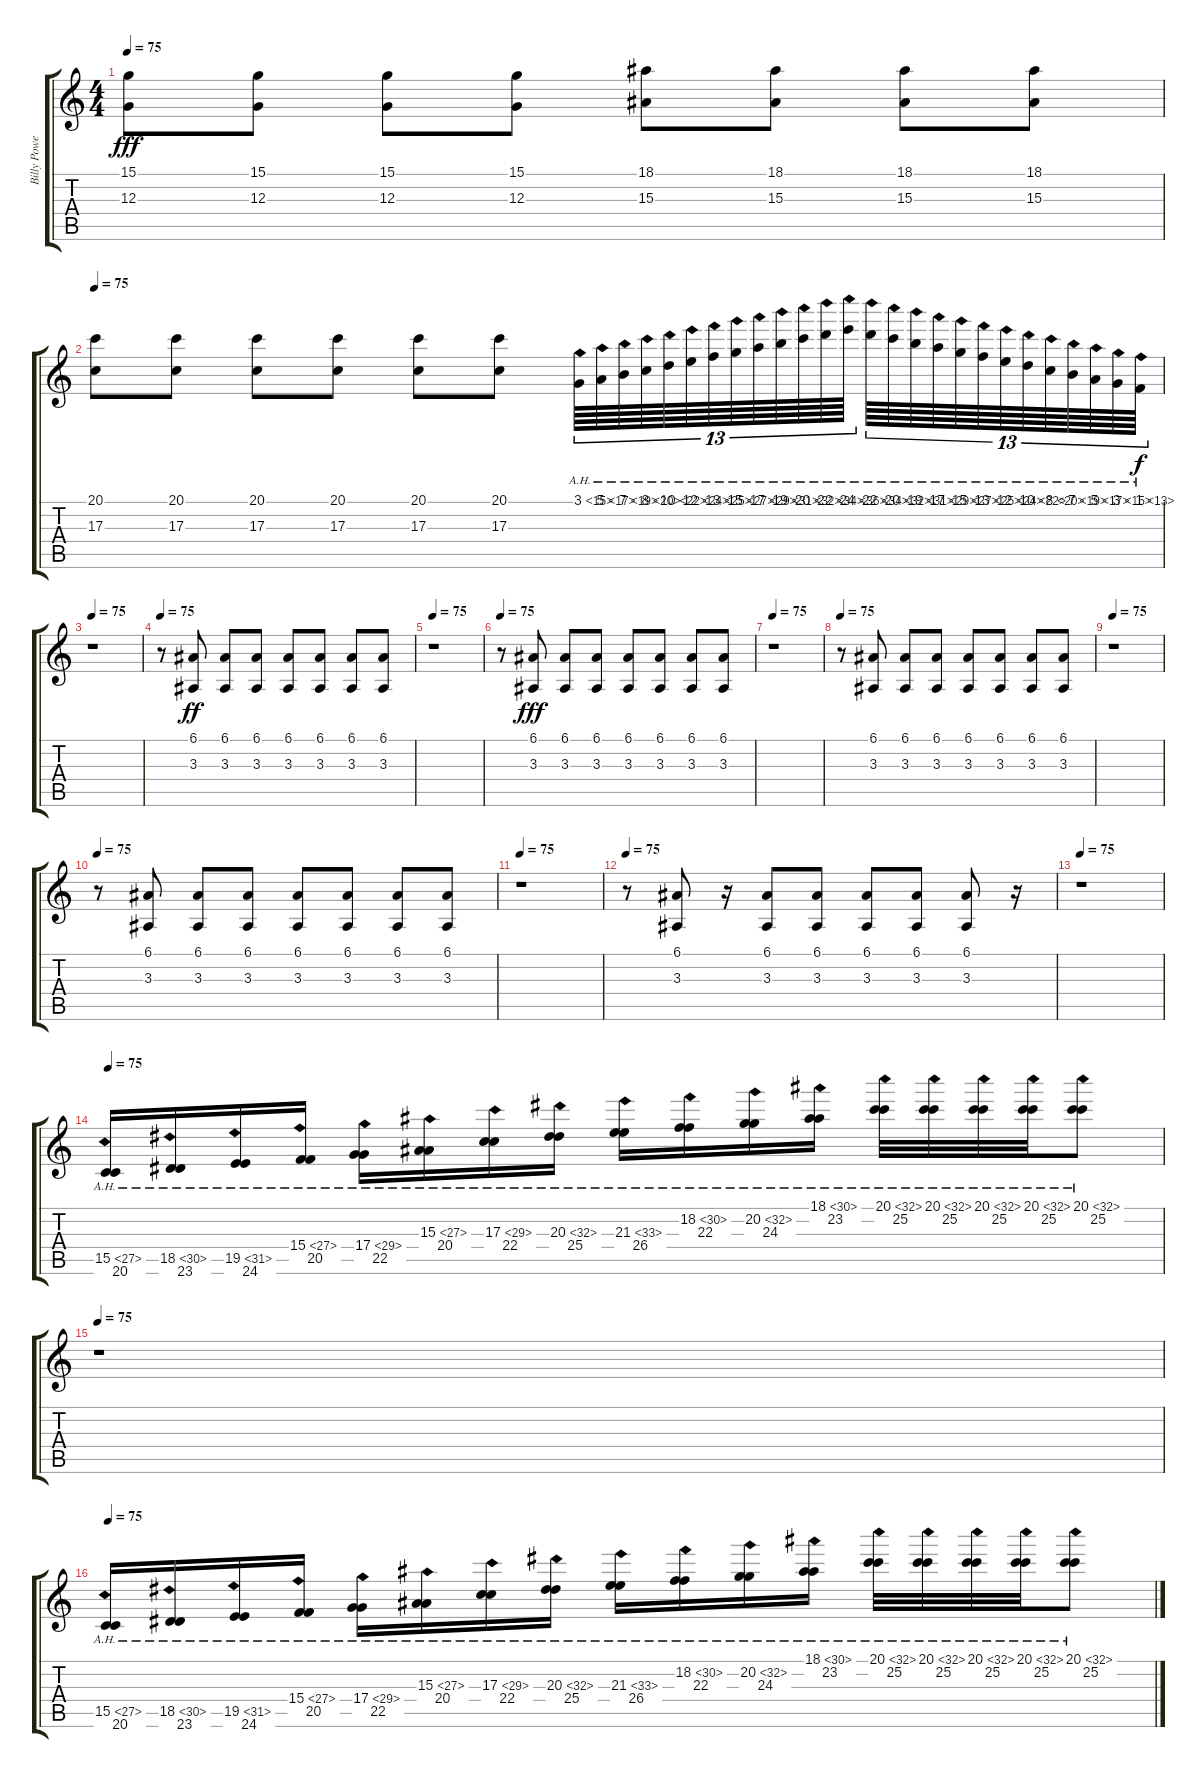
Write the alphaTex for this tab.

\track ("Billy Powell (keyboard right hand)" "Billy Powe") {instrument acousticgrandpiano}
\staff {score tabs}
\tuning (E4 B3 G3 D3 A2 E2) {hide}
\ts (4 4)
\tempo 75
\clef g2
\ks c
(15.1 12.3).8{dy fff} (15.1 12.3).8 (15.1 12.3).8 (15.1 12.3).8 (18.1 15.3).8 (18.1 15.3).8 (18.1 15.3).8 (18.1 15.3).8 |
\tempo 75
(20.1 17.3).8 (20.1 17.3).8 (20.1 17.3).8 (20.1 17.3).8 (20.1 17.3).8 (20.1 17.3).8 3.1{ah 12}.64{tu (13 8)} 5.1{ah 12}.64{tu (13 8)} 7.1{ah 12}.64{tu (13 8)} 8.1{ah 12}.64{tu (13 8)} 10.1{ah 12}.64{tu (13 8)} 12.1{ah 12}.64{tu (13 8)} 13.1{ah 12}.64{tu (13 8)} 15.1{ah 12}.64{tu (13 8)} 17.1{ah 12}.64{tu (13 8)} 19.1{ah 12}.64{tu (13 8)} 20.1{ah 12}.64{tu (13 8)} 22.1{ah 12}.64{tu (13 8)} 24.1{ah 12}.64{tu (13 8) beam splitsecondary} 22.1{ah 12}.64{tu (13 8)} 20.1{ah 12}.64{tu (13 8)} 19.1{ah 12}.64{tu (13 8)} 17.1{ah 12}.64{tu (13 8)} 15.1{ah 12}.64{tu (13 8)} 13.1{ah 12}.64{tu (13 8)} 12.1{ah 12}.64{tu (13 8)} 10.1{ah 12}.64{tu (13 8)} 8.1{ah 12}.64{tu (13 8)} 7.1{ah 12}.64{tu (13 8)} 5.1{ah 12}.64{tu (13 8)} 3.1{ah 12}.64{tu (13 8)} 1.1{ah 12}.64{tu (13 8) dy f} |
\tempo 75
r.1 |
\tempo 75
r.8 (6.1 3.3).8{dy ff} (6.1 3.3).8 (6.1 3.3).8 (6.1 3.3).8 (6.1 3.3).8 (6.1 3.3).8 (6.1 3.3).8 |
\tempo 75
r.1 |
\tempo 75
r.8 (6.1 3.3).8{dy fff} (6.1 3.3).8 (6.1 3.3).8 (6.1 3.3).8 (6.1 3.3).8 (6.1 3.3).8 (6.1 3.3).8 |
\tempo 75
r.1 |
\tempo 75
r.8 (6.1 3.3).8 (6.1 3.3).8 (6.1 3.3).8 (6.1 3.3).8 (6.1 3.3).8 (6.1 3.3).8 (6.1 3.3).8 |
\tempo 75
r.1 |
\tempo 75
r.8 (6.1 3.3).8 (6.1 3.3).8 (6.1 3.3).8 (6.1 3.3).8 (6.1 3.3).8 (6.1 3.3).8 (6.1 3.3).8 |
\tempo 75
r.1 |
\tempo 75
r.8 (6.1 3.3).8 r.16 (6.1 3.3).8 (6.1 3.3).8 (6.1 3.3).8 (6.1 3.3).8 (6.1 3.3).8 r.16 |
\tempo 75
r.1 |
\tempo 75
(15.5{ah 12} 20.6).16 (18.5{ah 12} 23.6).16 (19.5{ah 12} 24.6).16 (15.4{ah 12} 20.5).16 (17.4{ah 12} 22.5).16 (15.3{ah 12} 20.4).16 (17.3{ah 12} 22.4).16 (20.3{ah 12} 25.4).16 (21.3{ah 12} 26.4).16 (18.2{ah 12} 22.3).16 (20.2{ah 12} 24.3).16 (18.1{ah 12} 23.2).16 (20.1{ah 12} 25.2).32 (20.1{ah 12} 25.2).32 (20.1{ah 12} 25.2).32 (20.1{ah 12} 25.2).32 (20.1{ah 12} 25.2).8 |
\tempo 75
r.1 |
\tempo 75
(15.5{ah 12} 20.6).16 (18.5{ah 12} 23.6).16 (19.5{ah 12} 24.6).16 (15.4{ah 12} 20.5).16 (17.4{ah 12} 22.5).16 (15.3{ah 12} 20.4).16 (17.3{ah 12} 22.4).16 (20.3{ah 12} 25.4).16 (21.3{ah 12} 26.4).16 (18.2{ah 12} 22.3).16 (20.2{ah 12} 24.3).16 (18.1{ah 12} 23.2).16 (20.1{ah 12} 25.2).32 (20.1{ah 12} 25.2).32 (20.1{ah 12} 25.2).32 (20.1{ah 12} 25.2).32 (20.1{ah 12} 25.2).8
